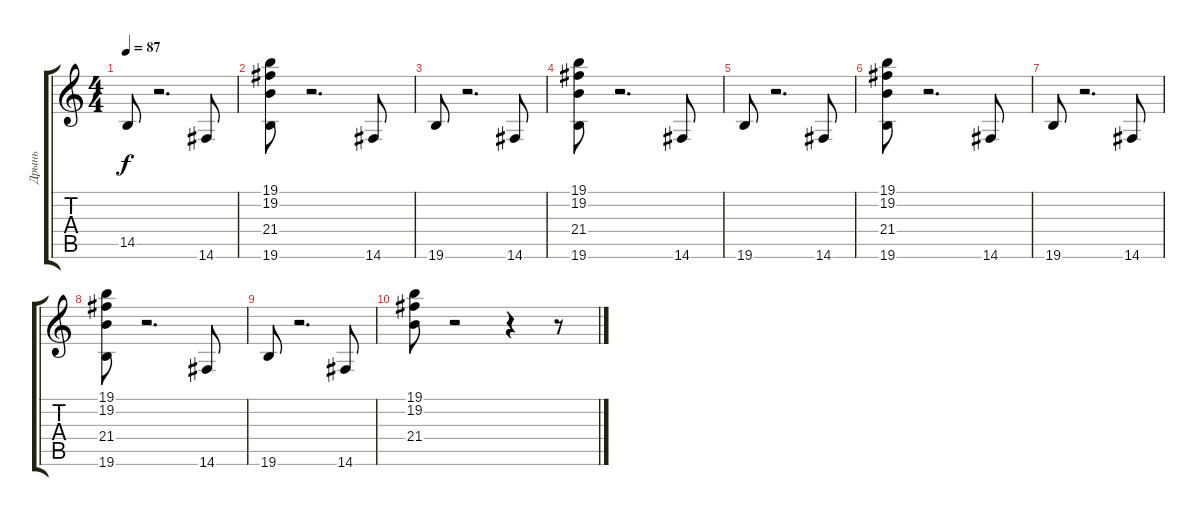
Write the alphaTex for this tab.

\track ("Дрынь" "Дрынь") {instrument tuba}
\staff {score tabs}
\tuning (E4 B3 G3 D3 A2 E2) {hide}
\ts (4 4)
\tempo 87
\clef g2
\ks c
14.5.8{dy f} r.2{d} 14.6.8 |
(19.1 19.2 21.4 19.6).8 r.2{d} 14.6.8 |
19.6.8 r.2{d} 14.6.8 |
(19.1 19.2 21.4 19.6).8 r.2{d} 14.6.8 |
19.6.8 r.2{d} 14.6.8 |
(19.1 19.2 21.4 19.6).8 r.2{d} 14.6.8 |
19.6.8 r.2{d} 14.6.8 |
(19.1 19.2 21.4 19.6).8 r.2{d} 14.6.8 |
19.6.8 r.2{d} 14.6.8 |
(19.1 19.2 21.4).8 r.2 r.4 r.8
